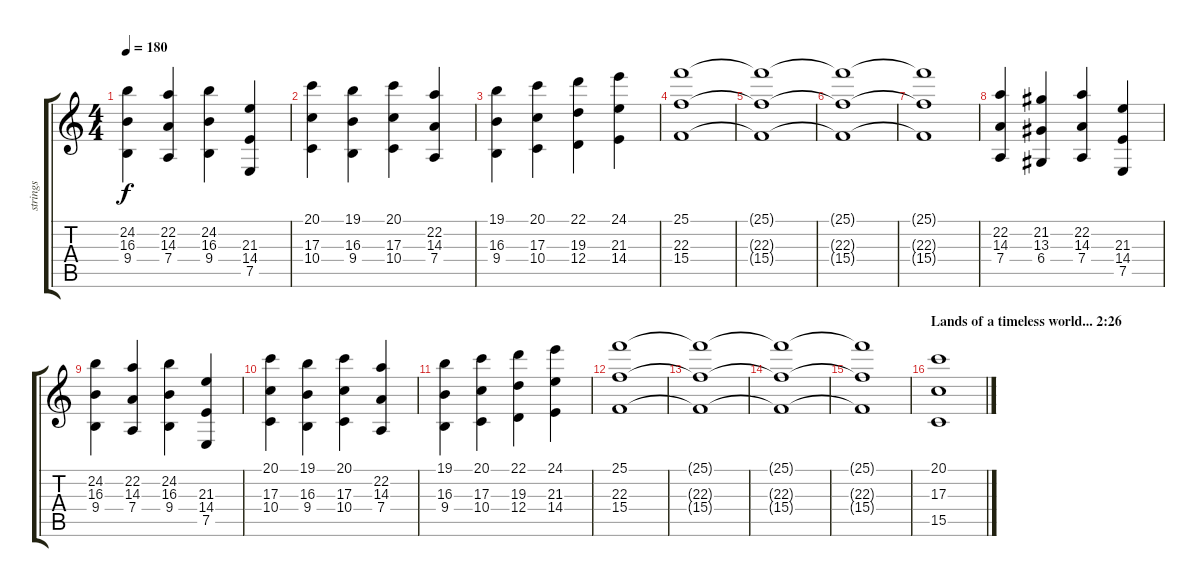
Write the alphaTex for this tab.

\track ("strings" "strings") {instrument stringensemble1}
\staff {score tabs}
\tuning (E4 B3 G3 D3 A2 E2) {hide}
\ts (4 4)
\tempo 180
\clef g2
\ks c
(24.2 16.3 9.4).4{dy f} (22.2 14.3 7.4).4 (24.2 16.3 9.4).4 (21.3 14.4 7.5).4 |
(20.1 17.3 10.4).4 (19.1 16.3 9.4).4 (20.1 17.3 10.4).4 (22.2 14.3 7.4).4 |
(19.1 16.3 9.4).4 (20.1 17.3 10.4).4 (22.1 19.3 12.4).4 (24.1 21.3 14.4).4 |
(25.1 22.3 15.4).1 |
(25.1{t} 22.3{t} 15.4{t}).1 |
(25.1{t} 22.3{t} 15.4{t}).1 |
(25.1{t} 22.3{t} 15.4{t}).1 |
(22.2 14.3 7.4).4{volume 12} (21.2 13.3 6.4).4 (22.2 14.3 7.4).4 (21.3 14.4 7.5).4 |
(24.2 16.3 9.4).4 (22.2 14.3 7.4).4 (24.2 16.3 9.4).4 (21.3 14.4 7.5).4 |
(20.1 17.3 10.4).4 (19.1 16.3 9.4).4 (20.1 17.3 10.4).4 (22.2 14.3 7.4).4 |
(19.1 16.3 9.4).4 (20.1 17.3 10.4).4 (22.1 19.3 12.4).4 (24.1 21.3 14.4).4 |
(25.1 22.3 15.4).1 |
(25.1{t} 22.3{t} 15.4{t}).1 |
(25.1{t} 22.3{t} 15.4{t}).1 |
(25.1{t} 22.3{t} 15.4{t}).1 |
\section ("" "Lands of a timeless world... 2:26")
(20.1 17.3 15.5).1{volume 8}
